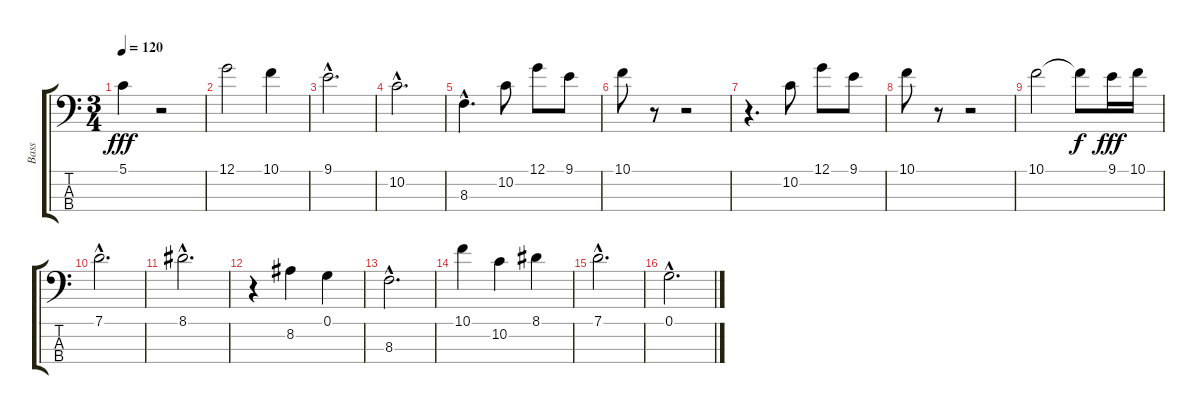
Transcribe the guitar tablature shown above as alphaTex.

\track ("Bass" "Bass") {instrument acousticbass}
\staff {score tabs}
\tuning (G2 D2 A1 E1) {hide}
\ts (3 4)
\tempo 120
\clef f4
\ks c
5.1.4{dy fff} r.2 |
12.1.2 10.1.4 |
9.1{hac}.2{d} |
10.2{hac}.2{d} |
8.3{hac}.4{d} 10.2.8 12.1.8 9.1.8 |
10.1.8 r.8 r.2 |
r.4{d} 10.2.8 12.1.8 9.1.8 |
10.1.8 r.8 r.2 |
10.1.2 10.1{t}.8{dy f} 9.1.16{dy fff} 10.1.16 |
7.1{hac}.2{d} |
8.1{hac}.2{d} |
r.4 8.2.4 0.1.4 |
8.3{hac}.2{d} |
10.1.4 10.2.4 8.1.4 |
7.1{hac}.2{d} |
0.1{hac}.2{d}
